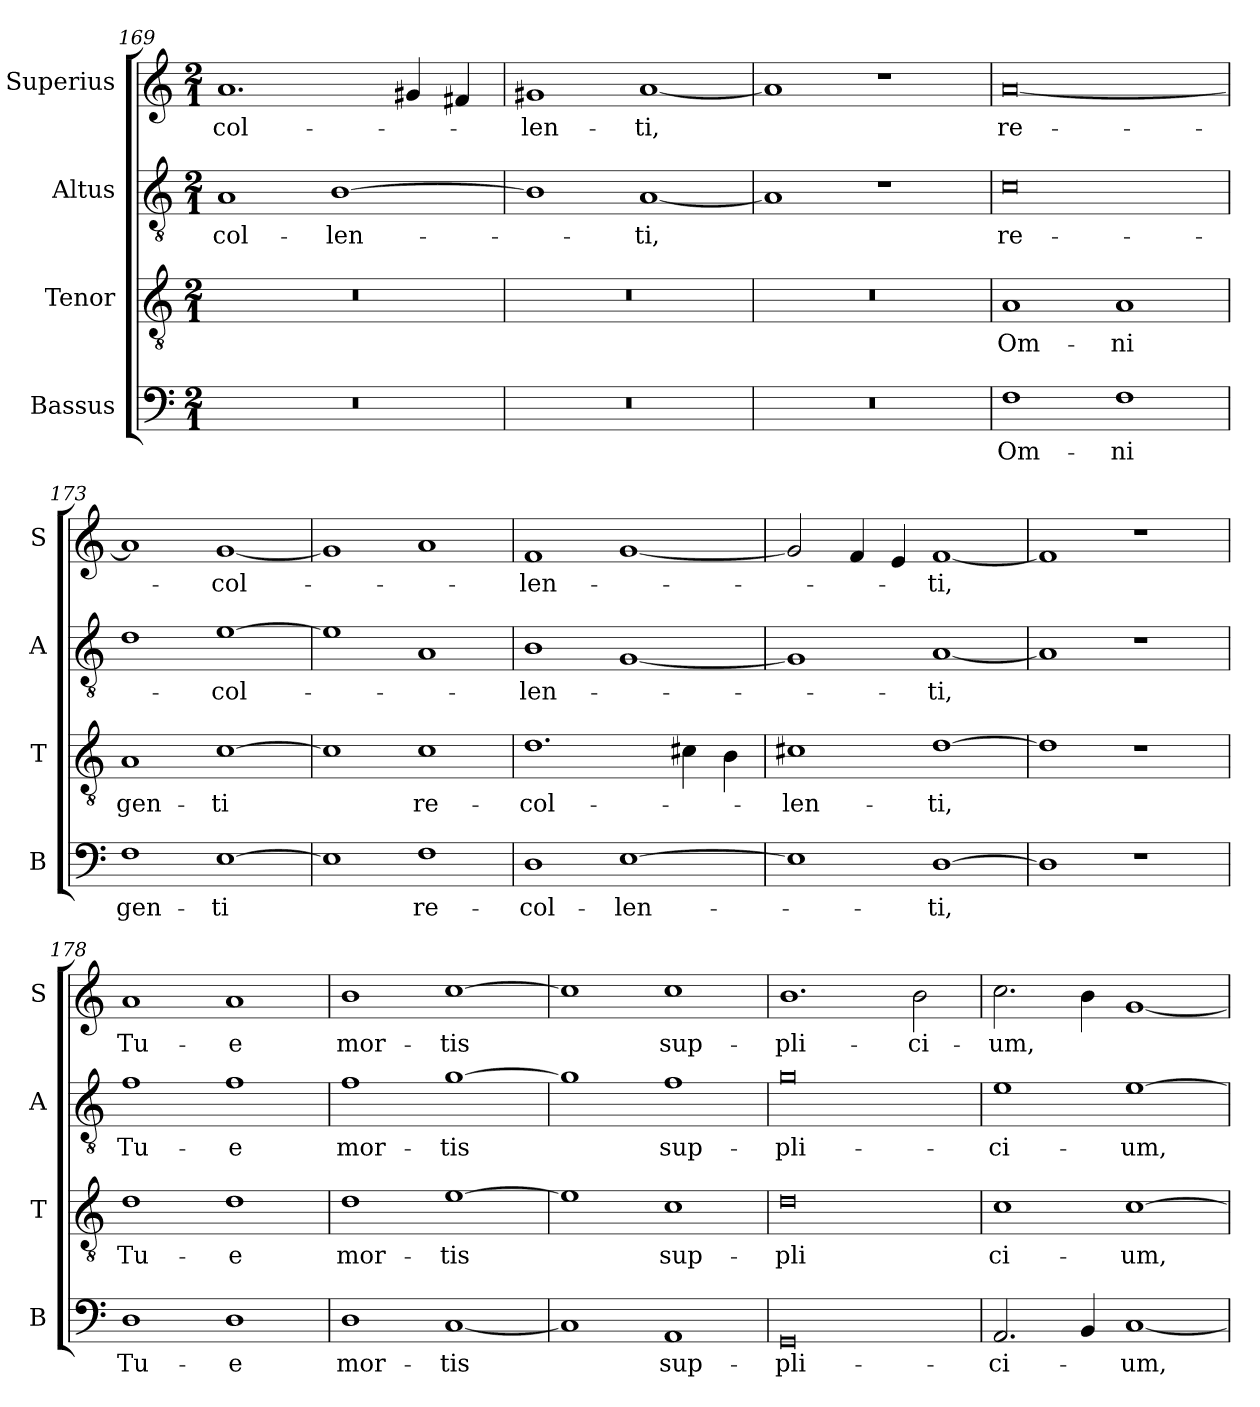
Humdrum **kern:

**kern	**text	**kern	**text	**kern	**text	**kern	**text
*part4	*part4	*part3	*part3	*part2	*part2	*part1	*part1
*staff4	*staff4	*staff3	*staff3	*staff2	*staff2	*staff1	*staff1
*I"Bassus	*	*I"Tenor	*	*I"Altus	*	*I"Superius	*
*I'B	*	*I'T	*	*I'A	*	*I'S	*
*clefF4	*	*clefGv2	*	*clefGv2	*	*clefG2	*
*k[]	*	*k[]	*	*k[]	*	*k[]	*
*M2/1	*	*M2/1	*	*M2/1	*	*M2/1	*
=169	=169	=169	=169	=169	=169	=169	=169
0r	.	0r	.	1A	-col-	1.a	-col-
.	.	.	.	[1B	-len-	.	.
.	.	.	.	.	.	4g#X/	.
.	.	.	.	.	.	4f#X/	.
=170	=170	=170	=170	=170	=170	=170	=170
0r	.	0r	.	1B]	.	1g#X	-len-
.	.	.	.	[1A	-ti,	[1a	-ti,
=171	=171	=171	=171	=171	=171	=171	=171
0r	.	0r	.	1A]	.	1a]	.
.	.	.	.	1r	.	1r	.
=172	=172	=172	=172	=172	=172	=172	=172
1F	Om-	1A	Om-	0c	re-	[0a	re-
1F	-ni	1A	-ni	.	.	.	.
=173	=173	=173	=173	=173	=173	=173	=173
1F	gen-	1A	gen-	1d	.	1a]	.
[1E	-ti	[1c	-ti	[1e	-col-	[1g	-col-
=174	=174	=174	=174	=174	=174	=174	=174
1E]	.	1c]	.	1e]	.	1g]	.
1F	re-	1c	re-	1A	.	1a	.
=175	=175	=175	=175	=175	=175	=175	=175
1D	-col-	1.d	-col-	1B	-len-	1f	-len-
[1E	-len-	.	.	[1G	.	[1g	.
.	.	4c#X\	.	.	.	.	.
.	.	4B\	.	.	.	.	.
=176	=176	=176	=176	=176	=176	=176	=176
1E]	.	1c#X	-len-	1G]	.	2g/]	.
.	.	.	.	.	.	4f/	.
.	.	.	.	.	.	4e/	.
[1D	-ti,	[1d	-ti,	[1A	-ti,	[1f	-ti,
=177	=177	=177	=177	=177	=177	=177	=177
1D]	.	1d]	.	1A]	.	1f]	.
1r	.	1r	.	1r	.	1r	.
=178	=178	=178	=178	=178	=178	=178	=178
1D	Tu-	1d	Tu-	1f	Tu-	1a	Tu-
1D	-e	1d	-e	1f	-e	1a	-e
=179	=179	=179	=179	=179	=179	=179	=179
1D	mor-	1d	mor-	1f	mor-	1b	mor-
[1C	-tis	[1e	-tis	[1g	-tis	[1cc	-tis
=180	=180	=180	=180	=180	=180	=180	=180
1C]	.	1e]	.	1g]	.	1cc]	.
1AA	sup-	1c	sup-	1f	sup-	1cc	sup-
=181	=181	=181	=181	=181	=181	=181	=181
0GG	-pli-	0d	-pli	0g	-pli-	1.b	-pli-
.	.	.	.	.	.	2b\	-ci-
=182	=182	=182	=182	=182	=182	=182	=182
2.AA/	-ci-	1c	-ci-	1e	-ci-	2.cc\	-um,
4BB/	.	.	.	.	.	4b\	.
[1C	-um,	[1c	-um,	[1e	-um,	[1g	.
=	=	=	=	=	=	=	=
*-	*-	*-	*-	*-	*-	*-	*-
